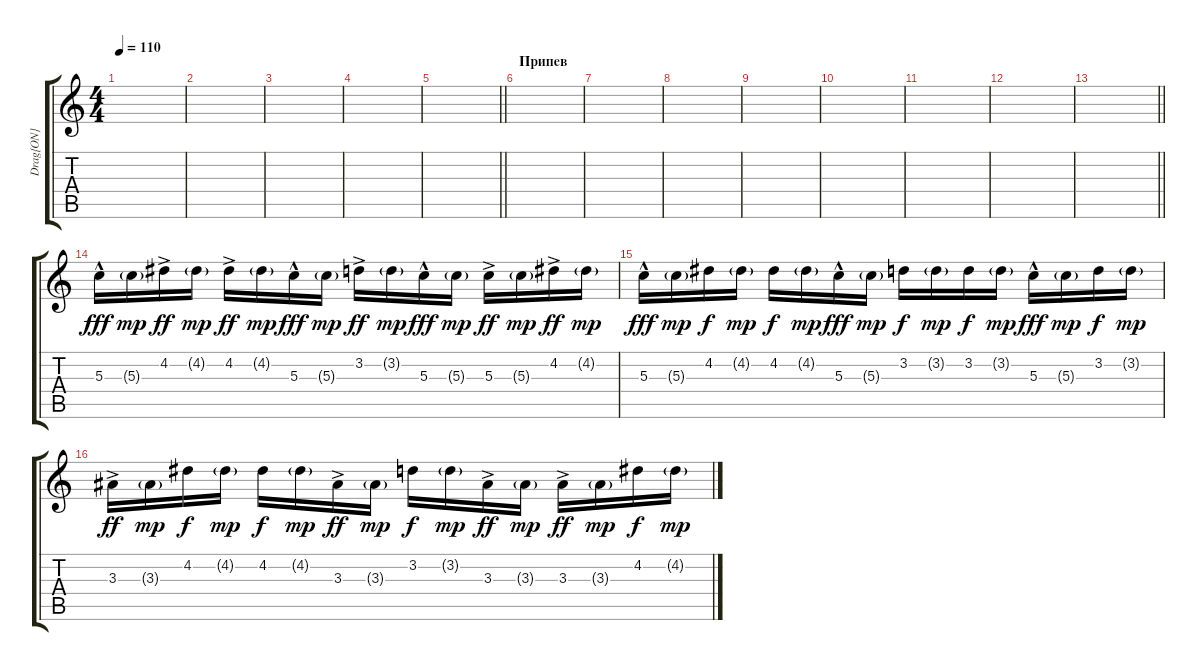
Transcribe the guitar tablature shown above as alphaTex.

\track ("Drag{ON}" "Drag{ON}") {instrument distortionguitar}
\staff {score tabs}
\tuning (E4 B3 G3 D3 A2 E2) {hide}
\ts (4 4)
\tempo 110
\clef g2
\ks c
|
|
|
|
\barLineRight lightlight
|
\section ("" "Припев")
|
|
|
|
|
|
|
\barLineRight lightlight
|
5.3{hac}.16{dy fff volume 0} 5.3{g}.16{dy mp} 4.2{ac}.16{dy ff} 4.2{g}.16{dy mp} 4.2{ac}.16{dy ff} 4.2{g}.16{dy mp} 5.3{hac}.16{dy fff} 5.3{g}.16{dy mp} 3.2{ac}.16{dy ff} 3.2{g}.16{dy mp} 5.3{hac}.16{dy fff} 5.3{g}.16{dy mp} 5.3{ac}.16{dy ff} 5.3{g}.16{dy mp} 4.2{ac}.16{dy ff} 4.2{g}.16{dy mp} |
5.3{hac}.16{dy fff} 5.3{g}.16{dy mp} 4.2.16{dy f} 4.2{g}.16{dy mp} 4.2.16{dy f} 4.2{g}.16{dy mp} 5.3{hac}.16{dy fff} 5.3{g}.16{dy mp} 3.2.16{dy f} 3.2{g}.16{dy mp} 3.2.16{dy f} 3.2{g}.16{dy mp} 5.3{hac}.16{dy fff} 5.3{g}.16{dy mp} 3.2.16{dy f} 3.2{g}.16{dy mp} |
3.3{ac}.16{dy ff} 3.3{g}.16{dy mp} 4.2.16{dy f} 4.2{g}.16{dy mp} 4.2.16{dy f} 4.2{g}.16{dy mp} 3.3{ac}.16{dy ff} 3.3{g}.16{dy mp} 3.2.16{dy f} 3.2{g}.16{dy mp} 3.3{ac}.16{dy ff} 3.3{g}.16{dy mp} 3.3{ac}.16{dy ff} 3.3{g}.16{dy mp} 4.2.16{dy f} 4.2{g}.16{dy mp}
